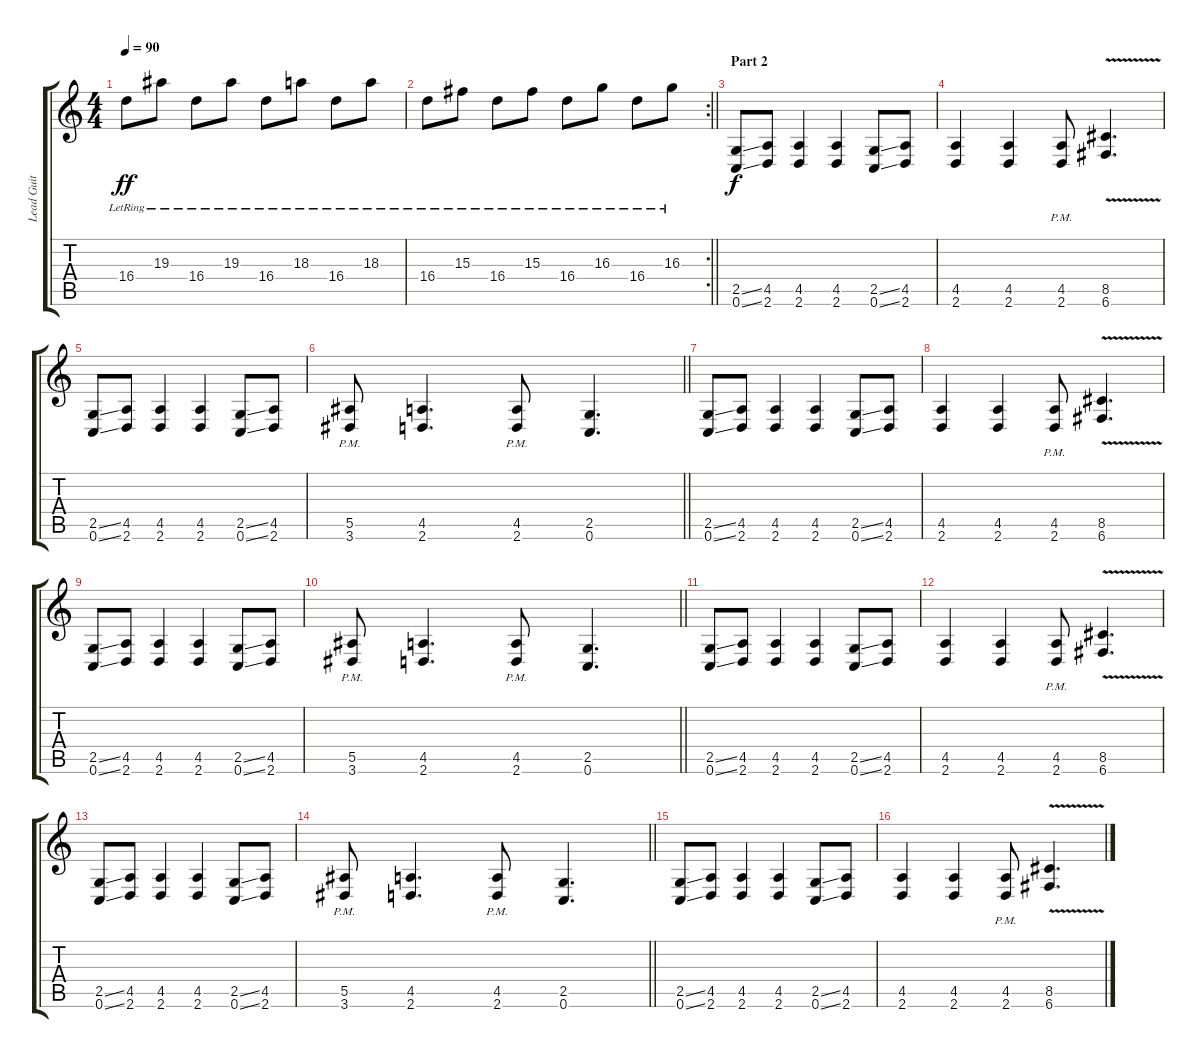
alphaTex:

\track ("Lead Guit" "Lead Guit") {instrument electricguitarclean}
\staff {score tabs}
\tuning (C4 G3 Eb3 Bb2 F2 C2) {hide}
\ts (4 4)
\tempo 90
\clef g2
\ks c
16.4{lr}.8{dy ff} 19.3{lr}.8 16.4{lr}.8 19.3{lr}.8 16.4{lr}.8 18.3{lr}.8 16.4{lr}.8 18.3{lr}.8 |
\rc 2
\barLineRight lightlight
16.4{lr}.8 15.3{lr}.8 16.4{lr}.8 15.3{lr}.8 16.4{lr}.8 16.3{lr}.8 16.4{lr}.8 16.3{lr}.8 |
\section ("" "Part 2")
(2.5{ss} 0.6{ss}).8{dy f volume 11 instrument overdrivenguitar} (4.5 2.6).8 (4.5 2.6).4 (4.5 2.6).4 (2.5{ss} 0.6{ss}).8 (4.5 2.6).8 |
(4.5 2.6).4 (4.5 2.6).4 (4.5{pm} 2.6{pm}).8 (8.5{v} 6.6{v}).4{d} |
(2.5{ss} 0.6{ss}).8 (4.5 2.6).8 (4.5 2.6).4 (4.5 2.6).4 (2.5{ss} 0.6{ss}).8 (4.5 2.6).8 |
\barLineRight lightlight
(5.5{pm} 3.6{pm}).8 (4.5 2.6).4{d} (4.5{pm} 2.6{pm}).8 (2.5 0.6).4{d} |
(2.5{ss} 0.6{ss}).8 (4.5 2.6).8 (4.5 2.6).4 (4.5 2.6).4 (2.5{ss} 0.6{ss}).8 (4.5 2.6).8 |
(4.5 2.6).4 (4.5 2.6).4 (4.5{pm} 2.6{pm}).8 (8.5{v} 6.6{v}).4{d} |
(2.5{ss} 0.6{ss}).8 (4.5 2.6).8 (4.5 2.6).4 (4.5 2.6).4 (2.5{ss} 0.6{ss}).8 (4.5 2.6).8 |
\barLineRight lightlight
(5.5{pm} 3.6{pm}).8 (4.5 2.6).4{d} (4.5{pm} 2.6{pm}).8 (2.5 0.6).4{d} |
(2.5{ss} 0.6{ss}).8{volume 11 instrument overdrivenguitar} (4.5 2.6).8 (4.5 2.6).4 (4.5 2.6).4 (2.5{ss} 0.6{ss}).8 (4.5 2.6).8 |
(4.5 2.6).4 (4.5 2.6).4 (4.5{pm} 2.6{pm}).8 (8.5{v} 6.6{v}).4{d} |
(2.5{ss} 0.6{ss}).8 (4.5 2.6).8 (4.5 2.6).4 (4.5 2.6).4 (2.5{ss} 0.6{ss}).8 (4.5 2.6).8 |
\barLineRight lightlight
(5.5{pm} 3.6{pm}).8 (4.5 2.6).4{d} (4.5{pm} 2.6{pm}).8 (2.5 0.6).4{d} |
(2.5{ss} 0.6{ss}).8{volume 11 instrument overdrivenguitar} (4.5 2.6).8 (4.5 2.6).4 (4.5 2.6).4 (2.5{ss} 0.6{ss}).8 (4.5 2.6).8 |
(4.5 2.6).4 (4.5 2.6).4 (4.5{pm} 2.6{pm}).8 (8.5{v} 6.6{v}).4{d}
